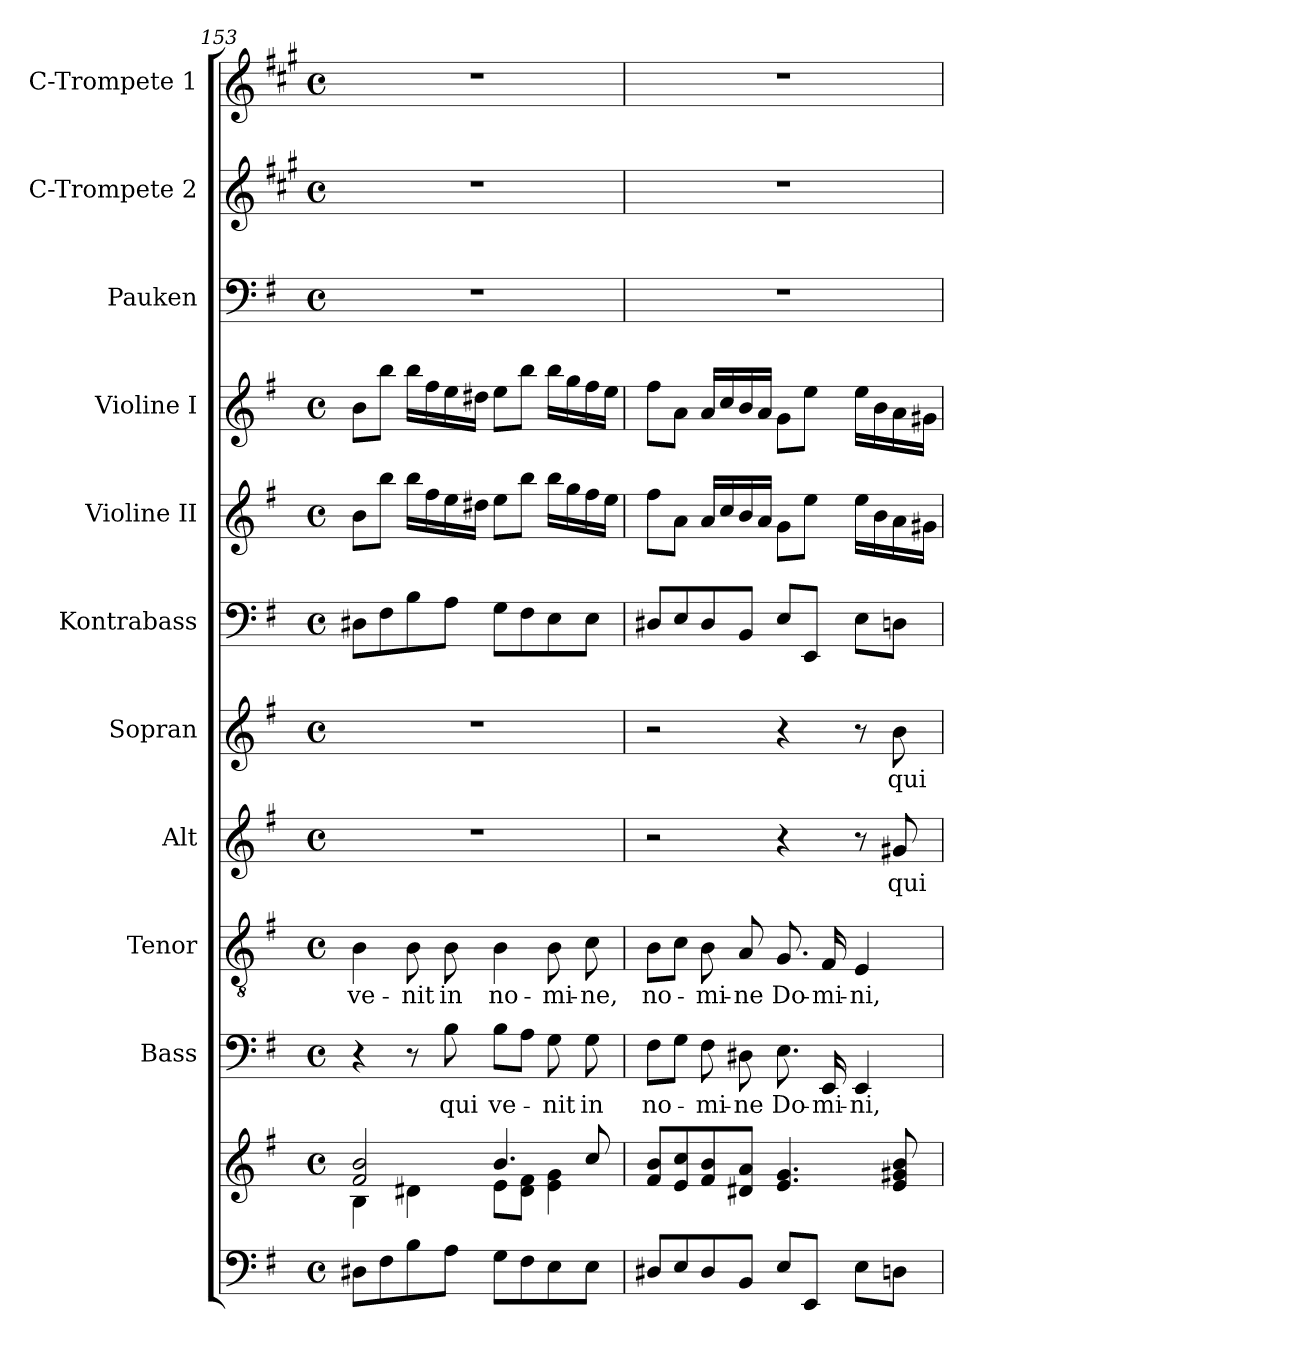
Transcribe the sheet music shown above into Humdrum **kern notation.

**kern	**kern	**kern	**text	**kern	**text	**kern	**text	**kern	**text	**kern	**kern	**kern	**kern	**kern	**kern
*part11	*part11	*part10	*part10	*part9	*part9	*part8	*part8	*part7	*part7	*part6	*part5	*part4	*part3	*part2	*part1
*staff12	*staff11	*staff10	*staff10	*staff9	*staff9	*staff8	*staff8	*staff7	*staff7	*staff6	*staff5	*staff4	*staff3	*staff2	*staff1
*	*	*I"Bass	*	*I"Tenor	*	*I"Alt	*	*I"Sopran	*	*I"Kontrabass	*I"Violine II	*I"Violine I	*I"Pauken	*I"C-Trompete 2	*I"C-Trompete 1
*	*	*I'B.	*	*I'T.	*	*I'A.	*	*I'S.	*	*I'Kb.	*I'Vl. II	*I'Vl. I	*I'Pk.	*I'C Trp. 2	*I'C Trp. 1
*clefF4	*clefG2	*clefF4	*	*clefGv2	*	*clefG2	*	*clefG2	*	*clefF4	*clefG2	*clefG2	*clefF4	*clefG2	*clefG2
*	*	*	*	*	*	*	*	*	*	*ITrd7c12	*	*	*	*ITrd1c2	*ITrd1c2
*k[f#]	*k[f#]	*k[f#]	*	*k[f#]	*	*k[f#]	*	*k[f#]	*	*k[f#]	*k[f#]	*k[f#]	*k[f#]	*k[f#]	*k[f#]
*G:	*G:	*G:	*	*G:	*	*G:	*	*G:	*	*G:	*G:	*G:	*G:	*G:	*G:
*M4/4	*M4/4	*M4/4	*	*M4/4	*	*M4/4	*	*M4/4	*	*M4/4	*M4/4	*M4/4	*M4/4	*M4/4	*M4/4
*met(c)	*met(c)	*met(c)	*	*met(c)	*	*met(c)	*	*met(c)	*	*met(c)	*met(c)	*met(c)	*met(c)	*met(c)	*met(c)
=153	=153	=153	=153	=153	=153	=153	=153	=153	=153	=153	=153	=153	=153	=153	=153
*	*^	*	*	*	*	*	*	*	*	*	*	*	*	*	*
!	!	!	!	!	!	!LO:LY:b	!	!	!	!	!	!	!	!	!	!
8D#X\L	2f#/ 2b/	4B\	4r	.	4B\	ve-	1r	.	1r	.	8DD#X\L	8b\L	8b\L	1r	1r	1r
8F#\	.	.	.	.	.	.	.	.	.	.	8FF#\	8bb\J	8bb\J	.	.	.
!	!	!	!	!	!	!LO:LY:b	!	!	!	!	!	!	!	!	!	!
8B\	.	4d#X\	8r	.	8B\	-nit	.	.	.	.	8BB\	16bb\LL	16bb\LL	.	.	.
.	.	.	.	.	.	.	.	.	.	.	.	16ff#\	16ff#\	.	.	.
!	!	!	!	!LO:LY:b	!	!LO:LY:b	!	!	!	!	!	!	!	!	!	!
8A\J	.	.	8B\	qui	8B\	in	.	.	.	.	8AA\J	16ee\	16ee\	.	.	.
.	.	.	.	.	.	.	.	.	.	.	.	16dd#X\JJ	16dd#X\JJ	.	.	.
!	!	!	!	!LO:LY:b	!	!LO:LY:b	!	!	!	!	!	!	!	!	!	!
8G\L	4.b/	8e\L	8B\L	ve-	4B\	no-	.	.	.	.	8GG\L	8ee\L	8ee\L	.	.	.
8F#\	.	8d#\ 8f#\J	8A\J	.	.	.	.	.	.	.	8FF#\	8bb\J	8bb\J	.	.	.
!	!	!	!	!LO:LY:b	!	!LO:LY:b	!	!	!	!	!	!	!	!	!	!
8E\	.	4e\ 4g\	8G\	-nit	8B\	-mi-	.	.	.	.	8EE\	16bb\LL	16bb\LL	.	.	.
.	.	.	.	.	.	.	.	.	.	.	.	16gg\	16gg\	.	.	.
!	!	!	!	!LO:LY:b	!	!LO:LY:b	!	!	!	!	!	!	!	!	!	!
8E\J	8cc/	.	8G\	in	8c\	-ne,	.	.	.	.	8EE\J	16ff#\	16ff#\	.	.	.
.	.	.	.	.	.	.	.	.	.	.	.	16ee\JJ	16ee\JJ	.	.	.
*	*v	*v	*	*	*	*	*	*	*	*	*	*	*	*	*	*
!!LO:PB:g=z
=154	=154	=154	=154	=154	=154	=154	=154	=154	=154	=154	=154	=154	=154	=154	=154
!	!	!	!LO:LY:b	!	!LO:LY:b	!	!	!	!	!	!	!	!	!	!
8D#X/L	8f#/ 8b/L	8F#\L	no-	8B\L	no-	2r	.	2r	.	8DD#X/L	8ff#\L	8ff#\L	1r	1r	1r
8E/	8e/ 8cc/	8G\J	.	8c\J	.	.	.	.	.	8EE/	8a\J	8a\J	.	.	.
!	!	!	!LO:LY:b	!	!LO:LY:b	!	!	!	!	!	!	!	!	!	!
8D#/	8f#/ 8b/	8F#\	-mi-	8B\	-mi-	.	.	.	.	8DD#/	16a/LL	16a/LL	.	.	.
.	.	.	.	.	.	.	.	.	.	.	16cc/	16cc/	.	.	.
!	!	!	!LO:LY:b	!	!LO:LY:b	!	!	!	!	!	!	!	!	!	!
8BB/J	8d#X/ 8a/J	8D#X\	-ne	8A/	-ne	.	.	.	.	8BBB/J	16b/	16b/	.	.	.
.	.	.	.	.	.	.	.	.	.	.	16a/JJ	16a/JJ	.	.	.
!	!	!	!LO:LY:b	!	!LO:LY:b	!	!	!	!	!	!	!	!	!	!
8E/L	4.e/ 4.g/	8.E\	Do-	8.G/	Do-	4r	.	4r	.	8EE/L	8g\L	8g\L	.	.	.
8EE/J	.	.	.	.	.	.	.	.	.	8EEE/J	8ee\J	8ee\J	.	.	.
!	!	!	!LO:LY:b	!	!LO:LY:b	!	!	!	!	!	!	!	!	!	!
.	.	16EE/	-mi-	16F#/	-mi-	.	.	.	.	.	.	.	.	.	.
!	!	!	!LO:LY:b	!	!LO:LY:b	!	!	!	!	!	!	!	!	!	!
8E\L	.	4EE/	-ni,	4E/	-ni,	8r	.	8r	.	8EE\L	16ee\LL	16ee\LL	.	.	.
.	.	.	.	.	.	.	.	.	.	.	16b\	16b\	.	.	.
!	!	!	!	!	!	!	!LO:LY:b	!	!LO:LY:b	!	!	!	!	!	!
8Dn\J	8e/ 8g#X/ 8b/	.	.	.	.	8g#X/	qui	8b\	qui	8DDn\J	16a\	16a\	.	.	.
.	.	.	.	.	.	.	.	.	.	.	16g#X\JJ	16g#X\JJ	.	.	.
=	=	=	=	=	=	=	=	=	=	=	=	=	=	=	=
*-	*-	*-	*-	*-	*-	*-	*-	*-	*-	*-	*-	*-	*-	*-	*-
